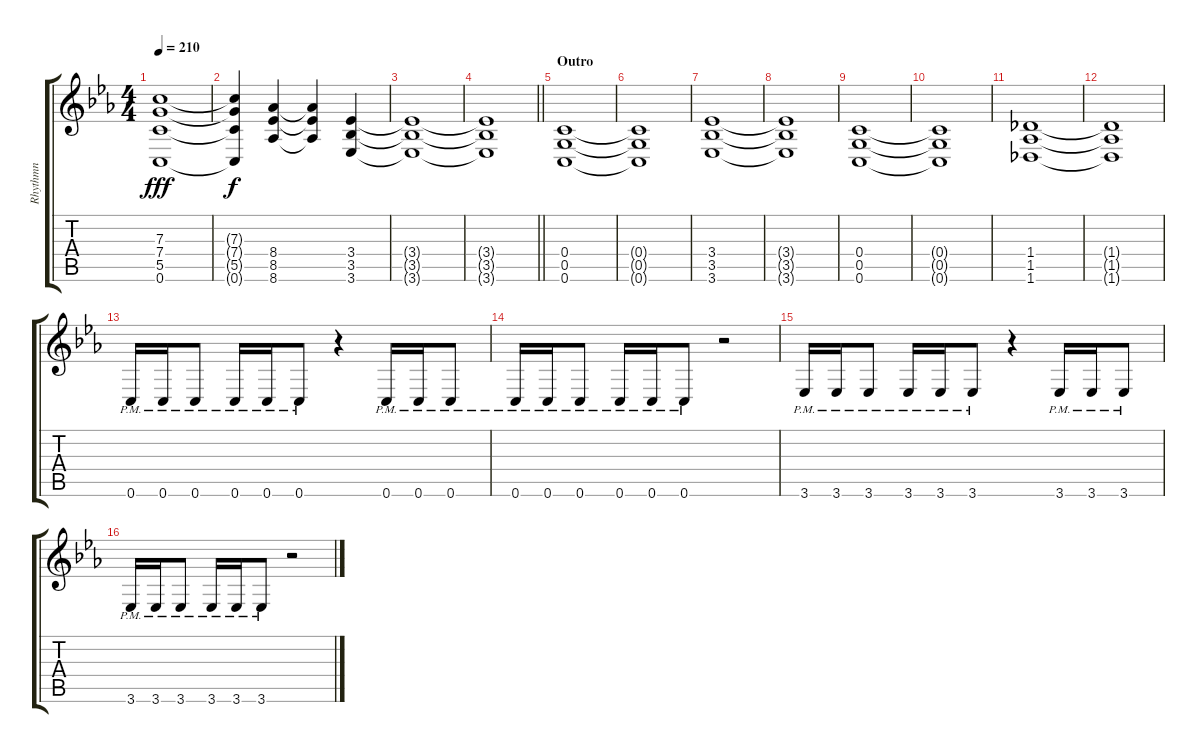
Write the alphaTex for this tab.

\track ("Rhythmn" "Rhythmn") {instrument overdrivenguitar}
\staff {score tabs}
\tuning (D4 A3 F3 C3 G2 C2) {hide}
\ts (4 4)
\tempo 210
\clef g2
\ks cminor
(7.3 7.4 5.5 0.6).1{dy fff} |
(7.3{t} 7.4{t} 5.5{t} 0.6{t}).4{dy f} (8.4 8.5 8.6).4 (8.4{t} 8.5{t} 8.6{t}).4 (3.4 3.5 3.6).4 |
(3.4{t} 3.5{t} 3.6{t}).1 |
\barLineRight lightlight
(3.4{t} 3.5{t} 3.6{t}).1 |
\section ("" "Outro")
(0.4 0.5 0.6).1 |
(0.4{t} 0.5{t} 0.6{t}).1 |
(3.4 3.5 3.6).1 |
(3.4{t} 3.5{t} 3.6{t}).1 |
(0.4 0.5 0.6).1 |
(0.4{t} 0.5{t} 0.6{t}).1 |
(1.4 1.5 1.6).1 |
(1.4{t} 1.5{t} 1.6{t}).1 |
0.6{pm}.16 0.6{pm}.16 0.6{pm}.8 0.6{pm}.16 0.6{pm}.16 0.6{pm}.8 r.4 0.6{pm}.16 0.6{pm}.16 0.6{pm}.8 |
0.6{pm}.16 0.6{pm}.16 0.6{pm}.8 0.6{pm}.16 0.6{pm}.16 0.6{pm}.8 r.2 |
3.6{pm}.16 3.6{pm}.16 3.6{pm}.8 3.6{pm}.16 3.6{pm}.16 3.6{pm}.8 r.4 3.6{pm}.16 3.6{pm}.16 3.6{pm}.8 |
3.6{pm}.16 3.6{pm}.16 3.6{pm}.8 3.6{pm}.16 3.6{pm}.16 3.6{pm}.8 r.2
